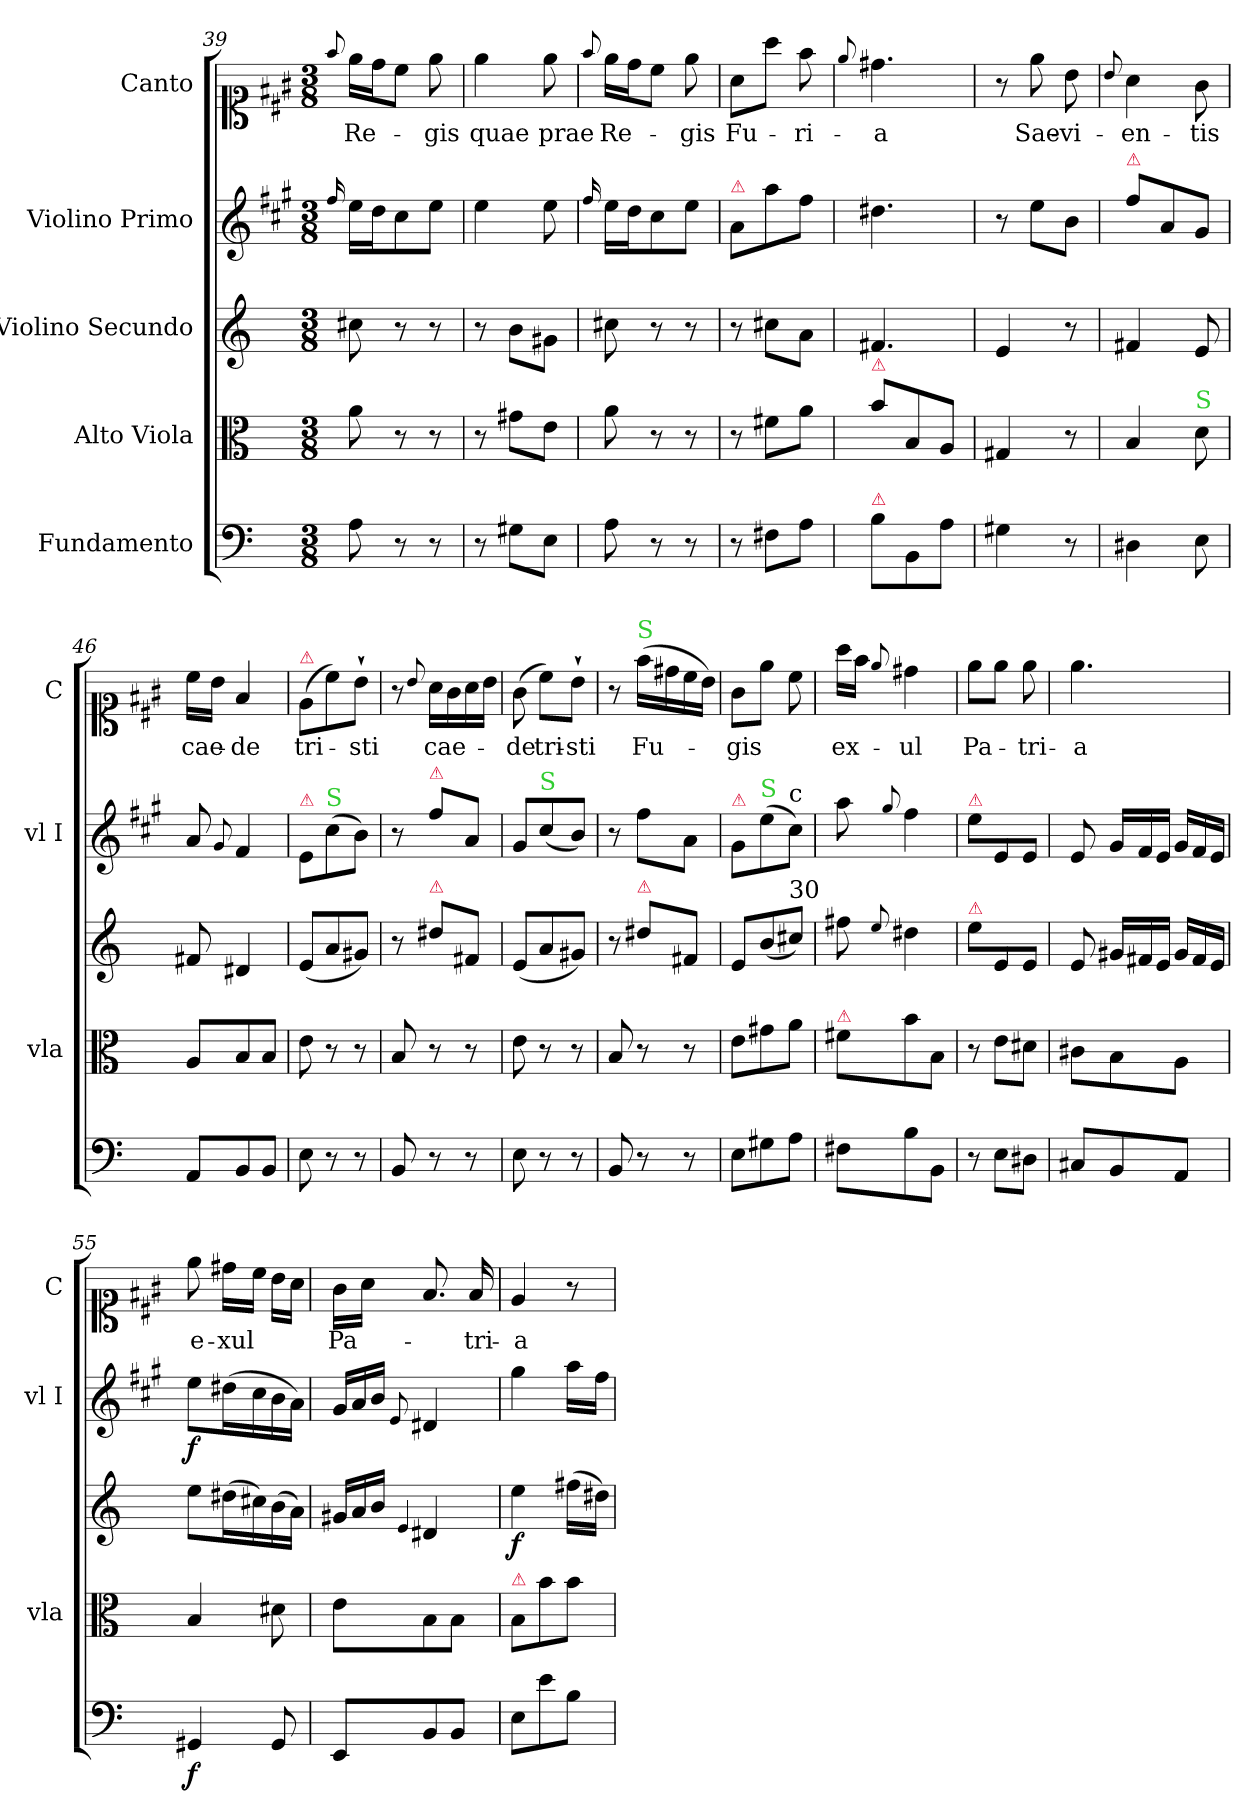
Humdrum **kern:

**kern	**dynam	**kern	**kern	**dynam	**kern	**dynam	**kern	**text
*part5	*part5	*part4	*part3	*part3	*part2	*part2	*part1	*part1
*staff5	*staff5	*staff4	*staff3	*staff3	*staff2	*staff2	*staff1	*staff1
*I"Fundamento	*	*I"Alto Viola	*I"Violino Secundo	*	*I"Violino Primo	*	*I"Canto	*
*	*	*I'vla	*	*	*I'vl I	*	*I'C	*
*clefF4	*	*clefC3	*clefG2	*	*clefG2	*	*clefC1	*
*	*	*	*	*	*k[f#c#g#]	*	*k[f#c#g#]	*
*M3/8	*	*M3/8	*M3/8	*	*M3/8	*	*M3/8	*
=39	=39	=39	=39	=39	=39	=39	=39	=39
.	.	.	.	.	16qqff#/	.	8qqff#/	.
8A\	.	8a\	8cc#\	.	16ee\LL	.	16ee\LL	Re-
.	.	.	.	.	16dd\J	.	16dd\J	.
8r	.	8r	8r	.	8cc#\	.	8cc#\J	.
8r	.	8r	8r	.	8ee\J	.	8ee\	-gis
=40	=40	=40	=40	=40	=40	=40	=40	=40
8r	.	8r	8r	.	4ee\	.	4ee\	quae
8G#\L	.	8g#\L	8b\L	.	.	.	.	.
8E\J	.	8e\J	8g#\J	.	8ee\	.	8ee\	prae
=41	=41	=41	=41	=41	=41	=41	=41	=41
.	.	.	.	.	16qqff#/	.	8qqff#/	.
8A\	.	8a\	8cc#\	.	16ee\LL	.	16ee\LL	Re-
.	.	.	.	.	16dd\J	.	16dd\J	.
8r	.	8r	8r	.	8cc#\	.	8cc#\J	.
8r	.	8r	8r	.	8ee\J	.	8ee\	-gis
=42	=42	=42	=42	=42	=42	=42	=42	=42
!	!	!	!	!	!LO:TX:a:color=crimson:t=⚠	!	!	!
8r	.	8r	8r	.	8a/L	.	8a\L	Fu-
8F#\L	.	8f#\L	8cc#\L	.	8aa\	.	8aa\J	.
8A\J	.	8a\J	8a\J	.	8ff#\J	.	8ff#\	-ri-
=43	=43	=43	=43	=43	=43	=43	=43	=43
.	.	.	.	.	.	.	8qqee/	.
!	!	!LO:TX:a:color=crimson:t=⚠	!	!	!	!	!	!
!LO:TX:a:color=crimson:t=⚠	!	!	!	!	!	!	!	!
8B\L	.	8b\L	4.f#/	.	4.dd#X\	.	4.dd#X\	-a
8BB/	.	8B/	.	.	.	.	.	.
8A\J	.	8A/J	.	.	.	.	.	.
=44	=44	=44	=44	=44	=44	=44	=44	=44
4G#\	.	4G#/	4e/	.	8r	.	8r	.
.	.	.	.	.	8ee\L	.	8ee\	Sae-
8r	.	8r	8r	.	8b\J	.	8b\	-vi-
=45	=45	=45	=45	=45	=45	=45	=45	=45
.	.	.	.	.	.	.	8qqb/	.
!	!	!	!	!	!LO:TX:a:color=crimson:t=⚠	!	!	!
4D#X\	.	4B/	4f#/	.	8ff#\L	.	4a\	-en-
.	.	.	.	.	8a/	.	.	.
!	!	!LO:TX:a:color=limegreen:t=S	!	!	!	!	!	!
8E\	.	8d\	8e/	.	8g#/J	.	8g#\	-tis
=46	=46	=46	=46	=46	=46	=46	=46	=46
8AA/L	.	8A/L	8f#/	.	8a/	.	16cc#\LL	cae-
.	.	.	.	.	.	.	16b\JJ	.
.	.	.	.	.	8qqg#/	.	.	.
8BB/	.	8B/	4d#X/	.	4f#/	.	4f#/	-de
8BB/J	.	8B/J	.	.	.	.	.	.
=47	=47	=47	=47	=47	=47	=47	=47	=47
!	!	!	!	!	!	!	!LO:TX:a:color=crimson:t=⚠	!
!	!	!	!	!	!LO:TX:a:color=crimson:t=⚠	!	!	!
8E\	.	8e\	(8e/L	.	8e/L	.	(8e\L	tri-
!	!	!	!	!	!LO:TX:a:color=limegreen:t=S	!	!	!
8r	.	8r	8a/	.	(8cc#\	.	8cc#\)	.
8r	.	8r	8g#/J)	.	8b\J)	.	8b`\J	-sti
=48	=48	=48	=48	=48	=48	=48	=48	=48
8BB/	.	8B/	8r	.	8r	.	8r	.
.	.	.	.	.	.	.	8qqb/	.
!	!	!	!	!	!LO:TX:a:color=crimson:t=⚠	!	!	!
!	!	!	!LO:TX:a:color=crimson:t=⚠	!	!	!	!	!
8r	.	8r	8dd#X\L	.	8ff#\L	.	16a\LL	cae-
.	.	.	.	.	.	.	16g#\	.
8r	.	8r	8f#/J	.	8a/J	.	16a\	.
.	.	.	.	.	.	.	16b\JJ	.
=49	=49	=49	=49	=49	=49	=49	=49	=49
8E\	.	8e\	(8e/L	.	8g#/L	.	(8g#\	-de
!	!	!	!	!	!LO:TX:a:color=limegreen:t=S	!	!	!
8r	.	8r	8a/	.	(8cc#/	.	8cc#\L)	tri-
8r	.	8r	8g#/J)	.	8b/J)	.	8b`\J	-sti
=50	=50	=50	=50	=50	=50	=50	=50	=50
8BB/	.	8B/	8r	.	8r	.	8r	.
!	!	!	!	!	!	!	!LO:TX:a:color=limegreen:t=S	!
!	!	!	!LO:TX:a:color=crimson:t=⚠	!	!	!	!	!
8r	.	8r	8dd#X\L	.	8ff#\L	.	(16ff#\LL	Fu-
.	.	.	.	.	.	.	16dd#X\	.
8r	.	8r	8f#/J	.	8a\J	.	16cc#\	.
.	.	.	.	.	.	.	16b\JJ)	.
=51	=51	=51	=51	=51	=51	=51	=51	=51
!	!	!	!	!	!LO:TX:a:color=crimson:t=⚠	!	!	!
8E\L	.	8e\L	8e/L	.	8g#/L	.	8g#\L	-gis
!	!	!	!	!	!LO:TX:a:color=limegreen:t=S	!	!	!
8G#\	.	8g#\	(8b/	.	(8ee\	.	8ee\J	.
!	!	!	!	!	!LO:TX:a:t=c	!	!	!
!	!	!	!LO:TX:a:t=30	!	!	!	!	!
8A\J	.	8a\J	8cc#/J)	.	8cc#\J)	.	8cc#\	.
=52	=52	=52	=52	=52	=52	=52	=52	=52
!	!	!LO:TX:a:color=crimson:t=⚠	!	!	!	!	!	!
8F#\L	.	8f#\L	8ff#\	.	8aa\	.	16aa\LL	ex-
.	.	.	.	.	.	.	16ff#\JJ	.
.	.	.	8qqee/	.	8qqgg#/	.	8qqee/	.
8B\	.	8b\	4dd#X\	.	4ff#\	.	4dd#X\	-ul
8BB/J	.	8B/J	.	.	.	.	.	.
=53	=53	=53	=53	=53	=53	=53	=53	=53
!	!	!	!	!	!LO:TX:a:color=crimson:t=⚠	!	!	!
!	!	!	!LO:TX:a:color=crimson:t=⚠	!	!	!	!	!
8r	.	8r	8ee\L	.	8ee\L	.	8ee\L	Pa-
8E\L	.	8e\L	8e/	.	8e/	.	8ee\J	.
8D#X\J	.	8d#X\J	8e/J	.	8e/J	.	8ee\	-tri-
=54	=54	=54	=54	=54	=54	=54	=54	=54
8C#/L	.	8c#\L	8e/	.	8e/	.	4.ee\	-a
*	*	*	*Xtuplet	*	*Xtuplet	*	*	*
8BB/	.	8B\	24g#/LL	.	24g#/LL	.	.	.
.	.	.	24f#/	.	24f#/	.	.	.
.	.	.	24e/JJ	.	24e/JJ	.	.	.
8AA/J	.	8A\J	24g#/LL	.	24g#/LL	.	.	.
.	.	.	24f#/	.	24f#/	.	.	.
.	.	.	24e/JJ	.	24e/JJ	.	.	.
=55	=55	=55	=55	=55	=55	=55	=55	=55
!	!	!	!	!	!	!LO:DY:b	!	!
4GG#/	f	4B/	8ee\L	for.	8ee\L	f	8ee\	e-
.	.	.	(16dd#X\L	.	(16dd#X\L	.	16dd#X\LL	-xul
.	.	.	16cc#\)	.	16cc#\	.	16cc#\JJ	.
8GG#/	.	8d#X\	(16b\	.	16b\	.	16b\LL	.
.	.	.	16a\JJ)	.	16a\JJ)	.	16a\JJ	.
=56	=56	=56	=56	=56	=56	=56	=56	=56
8EE/L	.	8e\L	24g#/LL	.	24g#/LL	.	16g#\LL	Pa-
.	.	.	24a/	.	24a/	.	.	.
.	.	.	.	.	.	.	16a\JJ	.
.	.	.	24b/JJ	.	24b/JJ	.	.	.
.	.	.	4qqe/	.	8qqe/	.	.	.
8BB/	.	8B\	4d#X/	.	4d#X/	.	8.f#/	.
8BB/J	.	8B\J	.	.	.	.	.	.
.	.	.	.	.	.	.	16f#/	-tri-
=57	=57	=57	=57	=57	=57	=57	=57	=57
!	!	!LO:TX:a:color=crimson:t=⚠	!	!	!	!	!	!
!	!	!	!	!	!	!LO:DY:b	!	!
8E\L	.	8B/L	4ee\	f	4gg#\	fortio	4e/	-a
8e\	.	8b\	.	.	.	.	.	.
8B\J	.	8b\J	(16ff#\LL	.	16aa\LL	.	8r	.
.	.	.	16dd#X\JJ)	.	16ff#\JJ	.	.	.
=	=	=	=	=	=	=	=	=
*-	*-	*-	*-	*-	*-	*-	*-	*-
